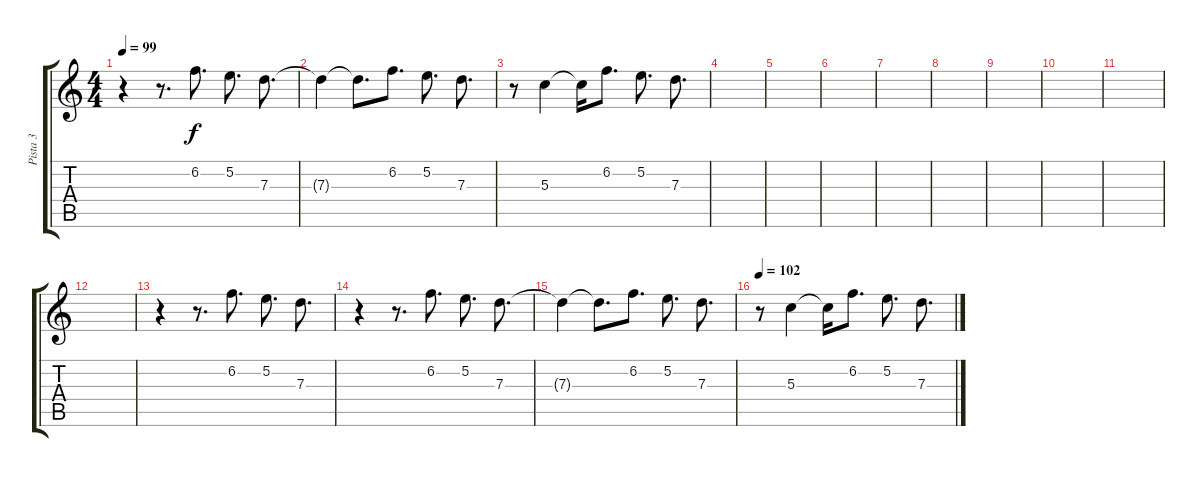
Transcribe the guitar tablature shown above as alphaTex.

\track ("Pista 3" "Pista 3") {instrument electricguitarclean}
\staff {score tabs}
\tuning (E4 B3 G3 D3 A2 E2) {hide}
\ts (4 4)
\tempo 99
\clef g2
\ks c
r.4{dy f} r.8{d} 6.2.8{d} 5.2.8{d} 7.3.8{d} |
7.3{t}.4 7.3{t}.8{d} 6.2.8{d} 5.2.8{d} 7.3.8{d} |
r.8 5.3.4 5.3{t}.16 6.2.8{d} 5.2.8{d} 7.3.8{d} |
|
|
|
|
|
|
|
|
|
r.4 r.8{d} 6.2.8{d} 5.2.8{d} 7.3.8{d} |
r.4 r.8{d} 6.2.8{d} 5.2.8{d} 7.3.8{d} |
7.3{t}.4 7.3{t}.8{d} 6.2.8{d} 5.2.8{d} 7.3.8{d} |
\tempo 102
r.8 5.3.4 5.3{t}.16 6.2.8{d} 5.2.8{d} 7.3.8{d}
